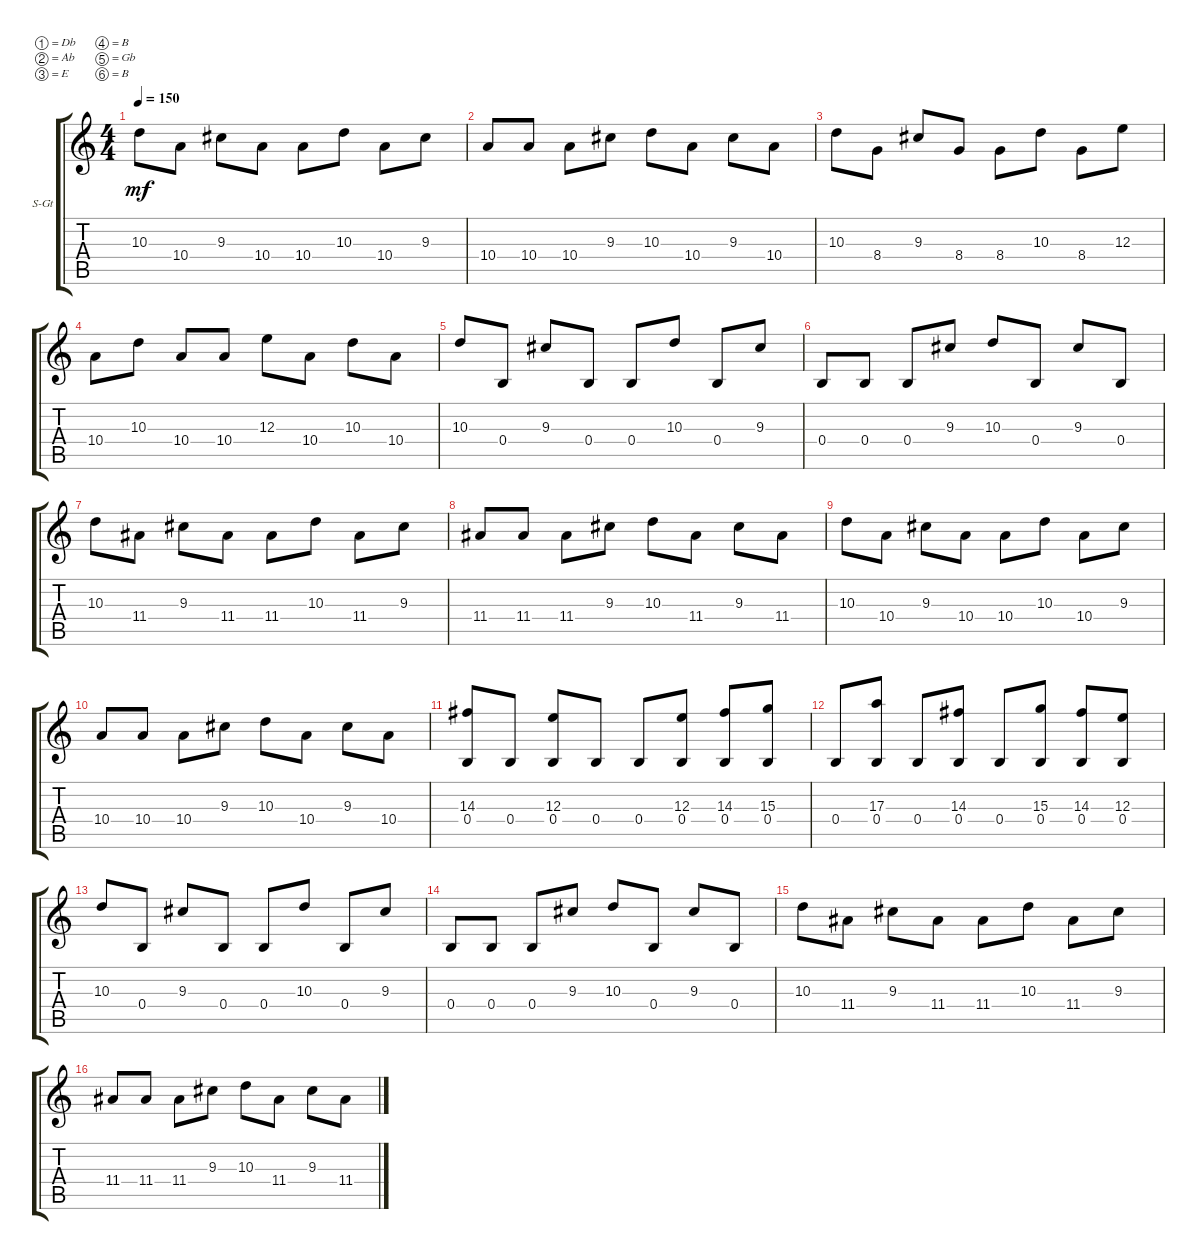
\defaultSystemsLayout 4
\bracketExtendMode groupsimilarinstruments
\firstSystemTrackNameOrientation horizontal
\otherSystemsTrackNameOrientation horizontal
\track ("Steel Guitar" "S-Gt") {instrument acousticguitarsteel}
\staff {score tabs}
\tuning (Db4 Ab3 E3 B2 Gb2 B1)
\ts (4 4)
\tempo 150
\clef g2
\ks c
10.3.8{dy mf} 10.4.8 9.3.8 10.4.8 10.4.8 10.3.8 10.4.8 9.3.8 |
10.4.8 10.4.8 10.4.8 9.3.8 10.3.8 10.4.8 9.3.8 10.4.8 |
10.3.8 8.4.8 9.3.8 8.4.8 8.4.8 10.3.8 8.4.8 12.3.8 |
10.4.8 10.3.8 10.4.8 10.4.8 12.3.8 10.4.8 10.3.8 10.4.8 |
10.3.8 0.4.8 9.3.8 0.4.8 0.4.8 10.3.8 0.4.8 9.3.8 |
0.4.8 0.4.8 0.4.8 9.3.8 10.3.8 0.4.8 9.3.8 0.4.8 |
10.3.8 11.4.8 9.3.8 11.4.8 11.4.8 10.3.8 11.4.8 9.3.8 |
11.4.8 11.4.8 11.4.8 9.3.8 10.3.8 11.4.8 9.3.8 11.4.8 |
10.3.8 10.4.8 9.3.8 10.4.8 10.4.8 10.3.8 10.4.8 9.3.8 |
10.4.8 10.4.8 10.4.8 9.3.8 10.3.8 10.4.8 9.3.8 10.4.8 |
(14.3 0.4).8 0.4.8 (12.3 0.4).8 0.4.8 0.4.8 (12.3 0.4).8 (14.3 0.4).8 (15.3 0.4).8 |
0.4.8 (17.3 0.4).8 0.4.8 (0.4 14.3).8 0.4.8 (0.4 15.3).8 (0.4 14.3).8 (0.4 12.3).8 |
10.3.8 0.4.8 9.3.8 0.4.8 0.4.8 10.3.8 0.4.8 9.3.8 |
0.4.8 0.4.8 0.4.8 9.3.8 10.3.8 0.4.8 9.3.8 0.4.8 |
10.3.8 11.4.8 9.3.8 11.4.8 11.4.8 10.3.8 11.4.8 9.3.8 |
11.4.8 11.4.8 11.4.8 9.3.8 10.3.8 11.4.8 9.3.8 11.4.8
